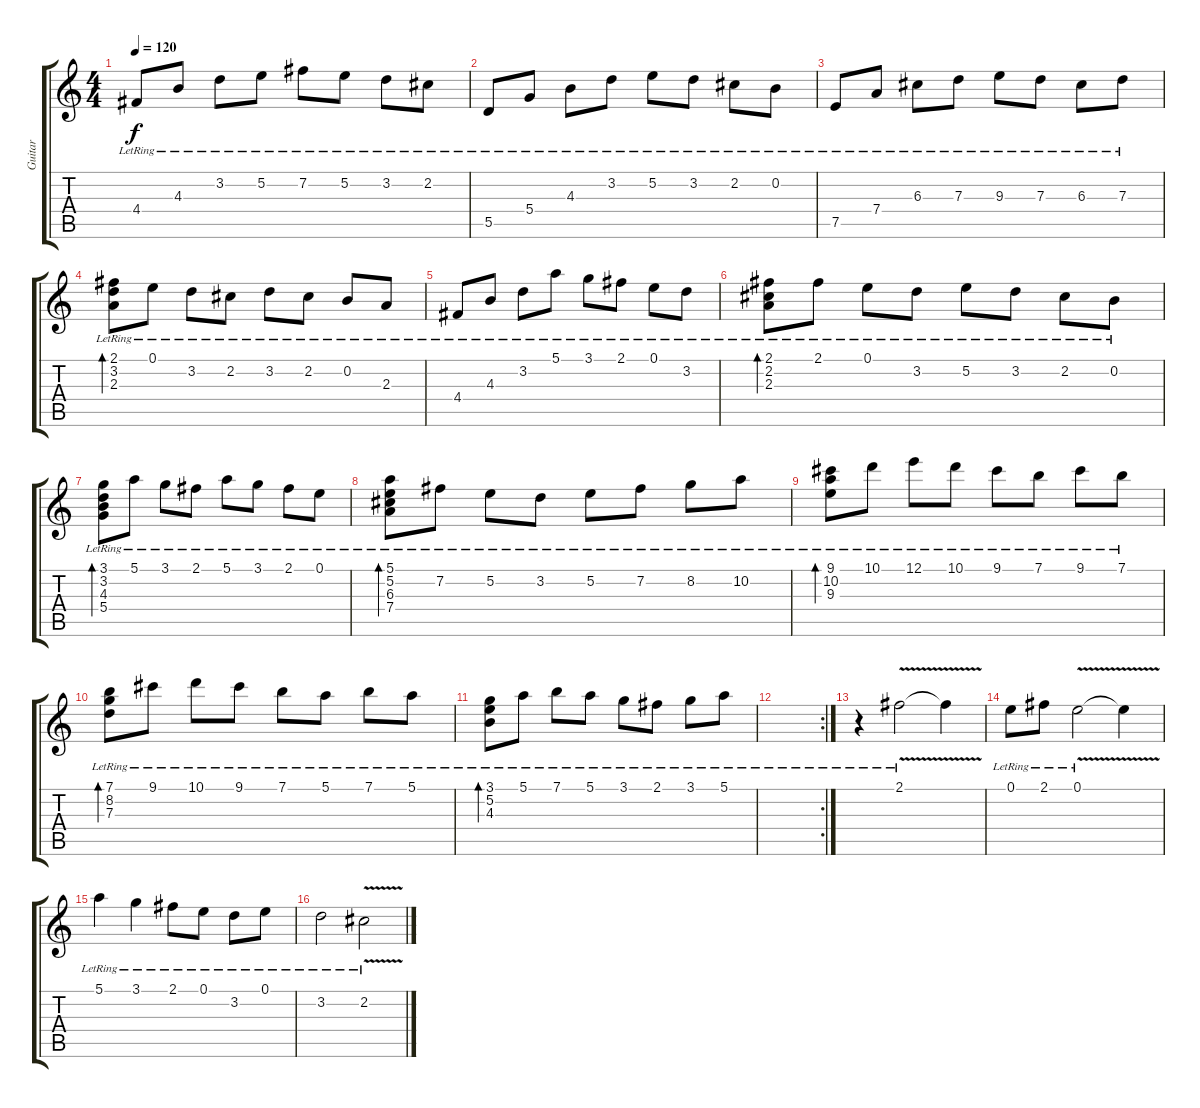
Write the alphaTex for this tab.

\track ("Guitar" "Guitar") {instrument acousticguitarnylon}
\staff {score tabs}
\tuning (E4 B3 G3 D3 A2 E2) {hide}
\ts (4 4)
\tempo 120
\clef g2
\ks c
4.4{lr}.8{dy f} 4.3{lr}.8 3.2{lr}.8 5.2{lr}.8 7.2{lr}.8 5.2{lr}.8 3.2{lr}.8 2.2{lr}.8 |
5.5{lr}.8 5.4{lr}.8 4.3{lr}.8 3.2{lr}.8 5.2{lr}.8 3.2{lr}.8 2.2{lr}.8 0.2{lr}.8 |
7.5{lr}.8 7.4{lr}.8 6.3{lr}.8 7.3{lr}.8 9.3{lr}.8 7.3{lr}.8 6.3{lr}.8 7.3{lr}.8 |
(2.1{lr} 3.2{lr} 2.3{lr}).8{bd 480} 0.1{lr}.8 3.2{lr}.8 2.2{lr}.8 3.2{lr}.8 2.2{lr}.8 0.2{lr}.8 2.3{lr}.8 |
4.4{lr}.8 4.3{lr}.8 3.2{lr}.8 5.1{lr}.8 3.1{lr}.8 2.1{lr}.8 0.1{lr}.8 3.2{lr}.8 |
(2.1{lr} 2.2{lr} 2.3{lr}).8{bd 480} 2.1{lr}.8 0.1{lr}.8 3.2{lr}.8 5.2{lr}.8 3.2{lr}.8 2.2{lr}.8 0.2{lr}.8 |
(3.1{lr} 3.2{lr} 4.3{lr} 5.4{lr}).8{bd 480} 5.1{lr}.8 3.1{lr}.8 2.1{lr}.8 5.1{lr}.8 3.1{lr}.8 2.1{lr}.8 0.1{lr}.8 |
(5.1{lr} 5.2{lr} 6.3{lr} 7.4{lr}).8{bd 480} 7.2{lr}.8 5.2{lr}.8 3.2{lr}.8 5.2{lr}.8 7.2{lr}.8 8.2{lr}.8 10.2{lr}.8 |
(9.1{lr} 10.2{lr} 9.3{lr}).8{bd 480} 10.1{lr}.8 12.1{lr}.8 10.1{lr}.8 9.1{lr}.8 7.1{lr}.8 9.1{lr}.8 7.1{lr}.8 |
(7.1{lr} 8.2{lr} 7.3{lr}).8{bd 480} 9.1{lr}.8 10.1{lr}.8 9.1{lr}.8 7.1{lr}.8 5.1{lr}.8 7.1{lr}.8 5.1{lr}.8 |
(3.1{lr} 5.2{lr} 4.3{lr}).8{bd 480} 5.1{lr}.8 7.1{lr}.8 5.1{lr}.8 3.1{lr}.8 2.1{lr}.8 3.1{lr}.8 5.1{lr}.8 |
\rc 2
|
r.4 2.1{v lr}.2 2.1{t}.4 |
0.1{lr}.8 2.1{lr}.8 0.1{v lr}.2 0.1{t}.4 |
5.1{lr}.4 3.1{lr}.4 2.1{lr}.8 0.1{lr}.8 3.2{lr}.8 0.1{lr}.8 |
3.2{lr}.2 2.2{v lr}.2
